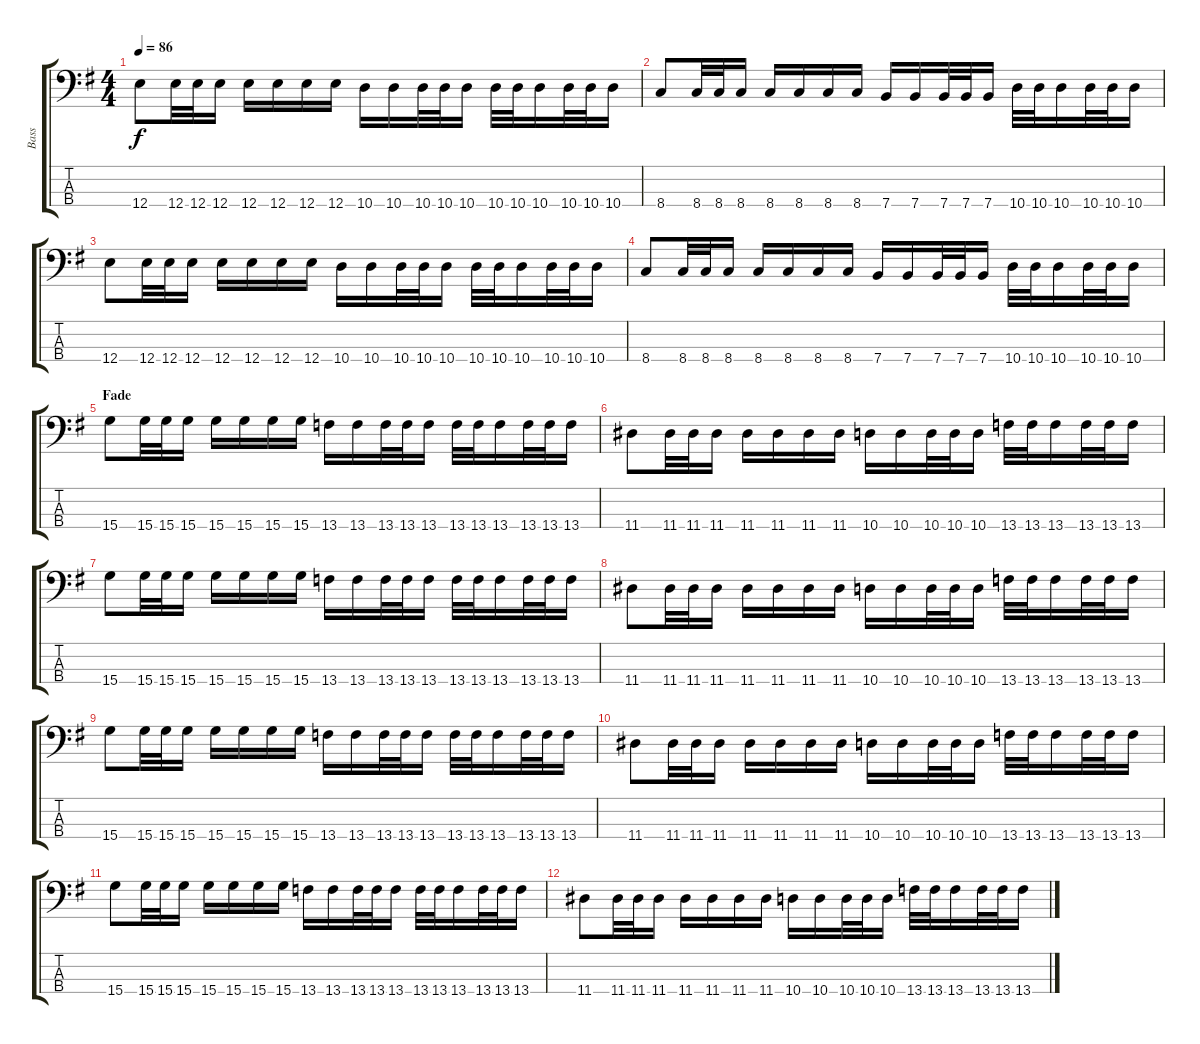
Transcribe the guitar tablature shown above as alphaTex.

\track ("Bass" "Bass") {instrument electricbasspick}
\staff {score tabs}
\tuning (G2 D2 A1 E1) {hide}
\ts (4 4)
\tempo 86
\clef f4
\ks eminor
12.4.8{dy f} 12.4.32 12.4.32 12.4.16 12.4.16 12.4.16 12.4.16 12.4.16 10.4.16 10.4.16 10.4.32 10.4.32 10.4.16 10.4.32 10.4.32 10.4.16 10.4.32 10.4.32 10.4.16 |
8.4.8 8.4.32 8.4.32 8.4.16 8.4.16 8.4.16 8.4.16 8.4.16 7.4.16 7.4.16 7.4.32 7.4.32 7.4.16 10.4.32 10.4.32 10.4.16 10.4.32 10.4.32 10.4.16 |
12.4.8 12.4.32 12.4.32 12.4.16 12.4.16 12.4.16 12.4.16 12.4.16 10.4.16 10.4.16 10.4.32 10.4.32 10.4.16 10.4.32 10.4.32 10.4.16 10.4.32 10.4.32 10.4.16 |
8.4.8 8.4.32 8.4.32 8.4.16 8.4.16 8.4.16 8.4.16 8.4.16 7.4.16 7.4.16 7.4.32 7.4.32 7.4.16 10.4.32 10.4.32 10.4.16 10.4.32 10.4.32 10.4.16 |
\section ("" "Fade")
15.4.8 15.4.32 15.4.32 15.4.16 15.4.16 15.4.16 15.4.16 15.4.16 13.4.16 13.4.16 13.4.32 13.4.32 13.4.16 13.4.32 13.4.32 13.4.16 13.4.32 13.4.32 13.4.16 |
11.4.8 11.4.32 11.4.32 11.4.16 11.4.16 11.4.16 11.4.16 11.4.16 10.4.16 10.4.16 10.4.32 10.4.32 10.4.16 13.4.32 13.4.32 13.4.16 13.4.32 13.4.32 13.4.16 |
15.4.8 15.4.32 15.4.32 15.4.16 15.4.16 15.4.16 15.4.16 15.4.16 13.4.16 13.4.16 13.4.32 13.4.32 13.4.16 13.4.32 13.4.32 13.4.16 13.4.32 13.4.32 13.4.16 |
11.4.8 11.4.32 11.4.32 11.4.16 11.4.16 11.4.16 11.4.16 11.4.16 10.4.16 10.4.16 10.4.32 10.4.32 10.4.16 13.4.32 13.4.32 13.4.16 13.4.32 13.4.32 13.4.16 |
15.4.8 15.4.32 15.4.32 15.4.16 15.4.16 15.4.16 15.4.16 15.4.16 13.4.16 13.4.16 13.4.32 13.4.32 13.4.16 13.4.32 13.4.32 13.4.16 13.4.32 13.4.32 13.4.16 |
11.4.8 11.4.32 11.4.32 11.4.16 11.4.16 11.4.16 11.4.16 11.4.16 10.4.16 10.4.16 10.4.32 10.4.32 10.4.16 13.4.32 13.4.32 13.4.16 13.4.32 13.4.32 13.4.16 |
15.4.8 15.4.32 15.4.32 15.4.16 15.4.16 15.4.16 15.4.16 15.4.16 13.4.16 13.4.16 13.4.32 13.4.32 13.4.16 13.4.32 13.4.32 13.4.16 13.4.32 13.4.32 13.4.16 |
11.4.8 11.4.32 11.4.32 11.4.16 11.4.16 11.4.16 11.4.16 11.4.16 10.4.16 10.4.16 10.4.32 10.4.32 10.4.16 13.4.32 13.4.32 13.4.16 13.4.32 13.4.32 13.4.16
